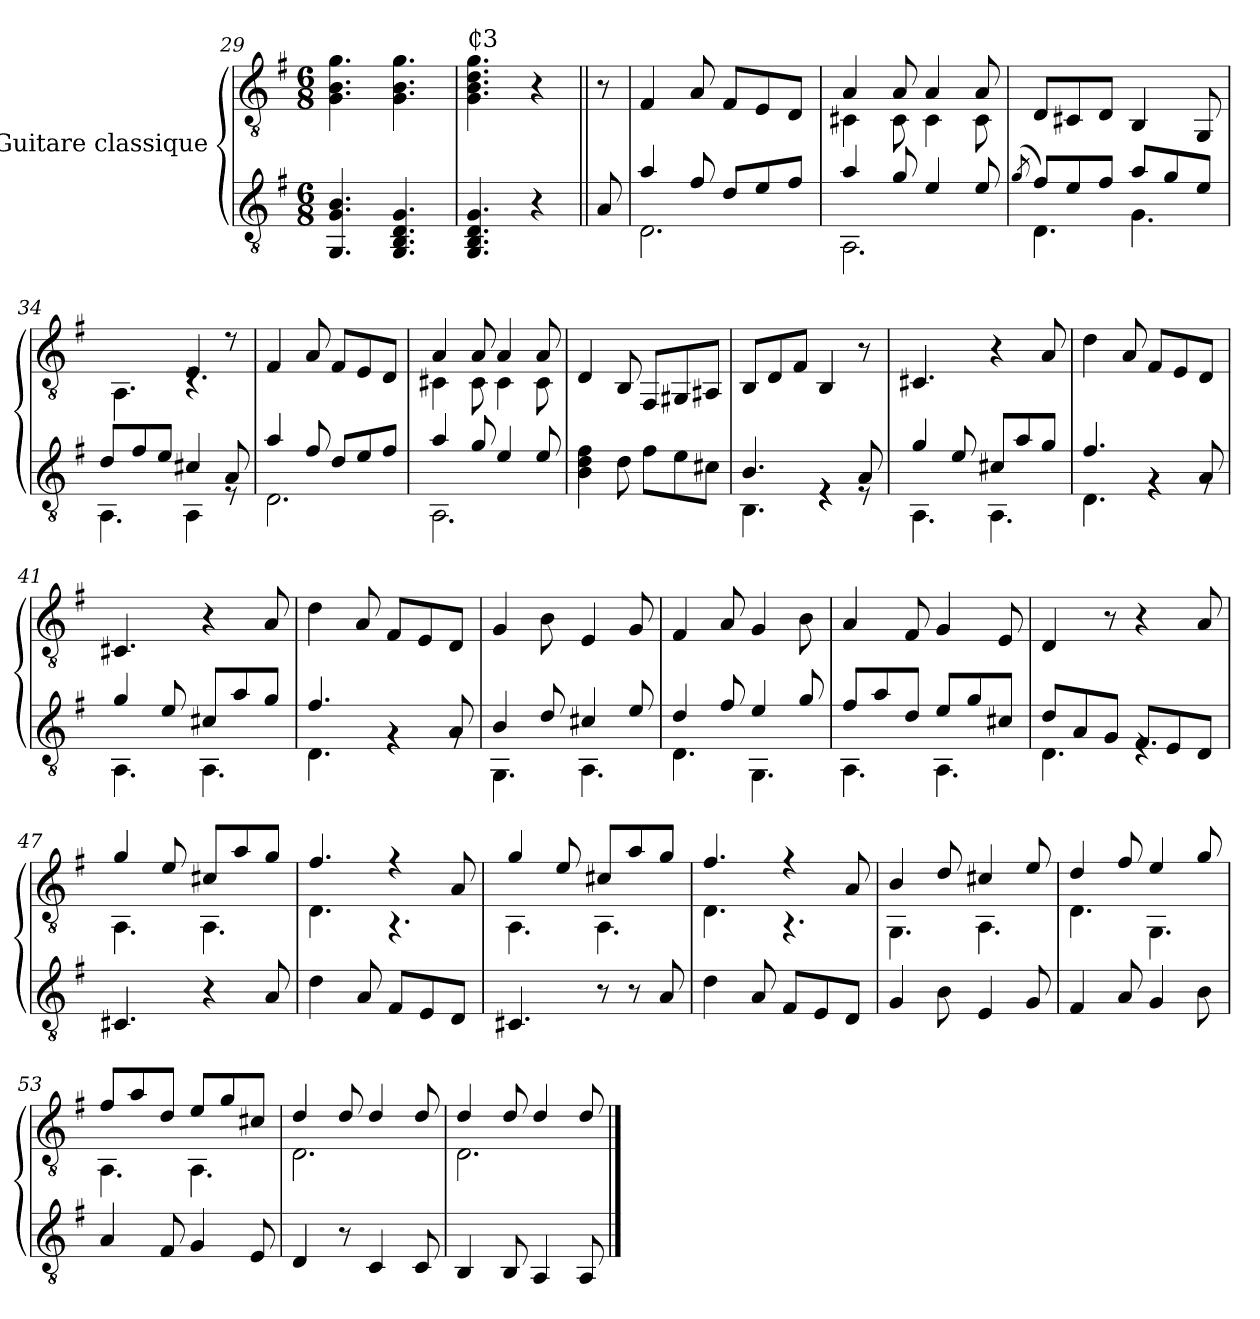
**kern	**kern
*part2	*part1
*staff2	*staff1
*I"Guitare classique	*I"Guitare classique
*clefGv2	*clefGv2
*k[f#]	*k[f#]
*M6/8	*M6/8
=29	=29
4.GG/ 4.G/ 4.B/	4.G\ 4.B\ 4.g\
4.GG/ 4.BB/ 4.D/ 4.G/	4.G\ 4.B\ 4.g\
=30	=30
!	!LO:TX:a:t=₵3
4.GG/ 4.BB/ 4.D/ 4.G/	4.G\ 4.B\ 4.d\ 4.g\
4r	4r
=30X1||	=30X1||
8A/	8r
!!LO:LB:g=z
=31	=31
*^	*
4a/	2.D\	4F#/
8f#/	.	8A/
8d/L	.	8F#/L
8e/	.	8E/
8f#/J	.	8D/J
=32	=32	=32
*	*	*^
4a/	2.AA\	4A/	4C#X\
8g/	.	8A/	8C#\
4e/	.	4A/	4C#\
8e/	.	8A/	8C#\
*	*	*v	*v
=33	=33	=33
(8qg/	.	.
8f#/L)	4.D\	8D/L
8e/	.	8C#X/
8f#/J	.	8D/J
8a/L	4.G\	4BB/
8g/	.	.
8e/J	.	8GG/
=34	=34	=34
*	*	*^
8d/L	4.AA\	8AA/Lyy	4.AA\
8f#/	.	8A/	.
8e/J	.	8G/J	.
4c#X/	4AA\	4E/	4.rC
8A/	8rE	8r	.
*	*	*v	*v
=35	=35	=35
4a/	2.D\	4F#/
8f#/	.	8A/
8d/L	.	8F#/L
8e/	.	8E/
8f#/J	.	8D/J
=36	=36	=36
*	*	*^
4a/	2.AA\	4A/	4C#X\
8g/	.	8A/	8C#\
4e/	.	4A/	4C#\
8e/	.	8A/	8C#\
*v	*v	*	*
*	*v	*v
!!LO:LB:g=z
=37	=37
4B\ 4d\ 4f#\	4D/
8d\	8BB/
8f#\L	8FF#/L
8e\	8GG#X/
8c#X\J	8AA#X/J
=38	=38
*^	*
4.B/	4.BB\	8BB/L
.	.	8D/
.	.	8F#/J
4rE	4rE	4BB/
8A/	8rE	8r
=39	=39	=39
4g/	4.AA\	4.C#X/
8e/	.	.
8c#X/L	4.AA\	4r
8a/	.	.
8g/J	.	8A/
=40	=40	=40
4.f#/	4.D\	4d\
.	.	8A/
4rG	4rG	8F#/L
.	.	8E/
8A/	8rG	8D/J
=41	=41	=41
4g/	4.AA\	4.C#X/
8e/	.	.
8c#X/L	4.AA\	4r
8a/	.	.
8g/J	.	8A/
!!LO:LB:g=z
=42	=42	=42
4.f#/	4.D\	4d\
.	.	8A/
4rG	4rG	8F#/L
.	.	8E/
8A/	8rG	8D/J
=43	=43	=43
4B/	4.GG\	4G/
8d/	.	8B\
4c#X/	4.AA\	4E/
8e/	.	8G/
=44	=44	=44
4d/	4.D\	4F#/
8f#/	.	8A/
4e/	4.GG\	4G/
8g/	.	8B\
=45	=45	=45
8f#/L	4.AA\	4A/
8a/	.	.
8d/J	.	8F#/
8e/L	4.AA\	4G/
8g/	.	.
8c#X/J	.	8E/
=46	=46	=46
8d/L	4.D\	4D/
8A/	.	.
8G/J	.	8r
8F#/L	4.rE	4r
8E/	.	.
8D/J	.	8A/
*v	*v	*
!!LO:LB:g=z
=47	=47
*	*^
4.C#X/	4g/	4.AA\
.	8e/	.
4r	8c#X/L	4.AA\
.	8a/	.
8A/	8g/J	.
=48	=48	=48
4d\	4.f#/	4.D\
8A/	.	.
8F#/L	4r	4.r
8E/	.	.
8D/J	8A/	.
=49	=49	=49
4.C#X/	4g/	4.AA\
.	8e/	.
8r	8c#X/L	4.AA\
8r	8a/	.
8A/	8g/J	.
=50	=50	=50
4d\	4.f#/	4.D\
8A/	.	.
8F#/L	4r	4.r
8E/	.	.
8D/J	8A/	.
=51	=51	=51
4G/	4B/	4.GG\
8B\	8d/	.
4E/	4c#X/	4.AA\
8G/	8e/	.
!!LO:LB:g=z	!!
=52	=52	=52
4F#/	4d/	4.D\
8A/	8f#/	.
4G/	4e/	4.GG\
8B\	8g/	.
=53	=53	=53
4A/	8f#/L	4.AA\
.	8a/	.
8F#/	8d/J	.
4G/	8e/L	4.AA\
.	8g/	.
8E/	8c#X/J	.
=54	=54	=54
4D/	4d/	2.D\
8r	8d/	.
4C/	4d/	.
8C/	8d/	.
=55	=55	=55
4BB/	4d/	2.D\
8BB/	8d/	.
4AA/	4d/	.
8AA/	8d/	.
*	*v	*v
==	==
*-	*-
